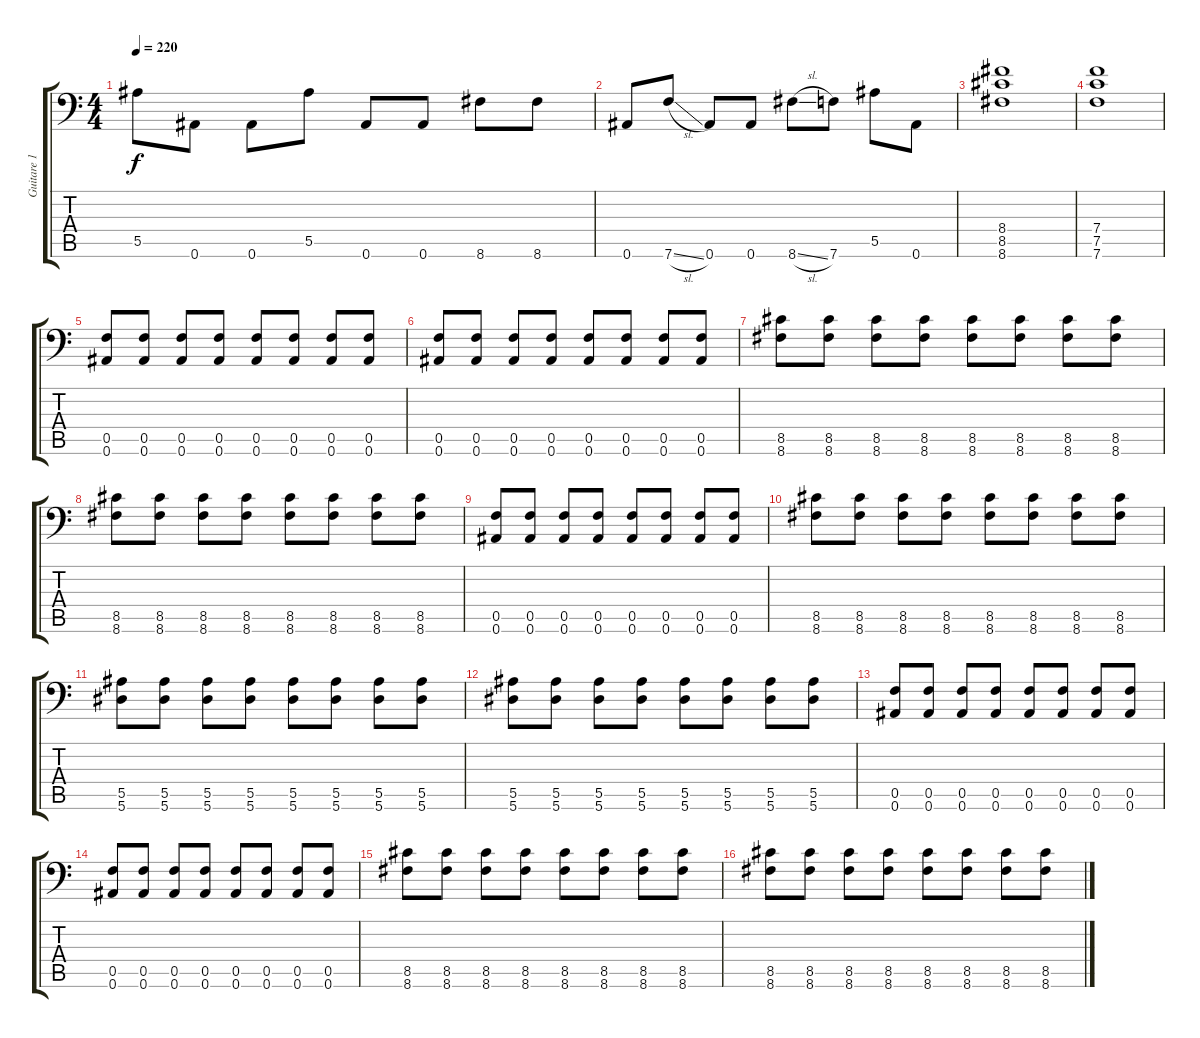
\track ("Guitare 1" "Guitare 1") {instrument distortionguitar}
\staff {score tabs}
\tuning (C4 G3 Eb3 Bb2 F2 Bb1) {hide}
\ts (4 4)
\tempo 220
\clef f4
\ks c
5.5.8{dy f} 0.6.8 0.6.8 5.5.8 0.6.8 0.6.8 8.6.8 8.6.8 |
0.6.8 7.6{sl}.8 0.6.8 0.6.8 8.6{sl}.8 7.6.8 5.5.8 0.6.8 |
(8.4 8.5 8.6).1 |
(7.4 7.5 7.6).1 |
(0.5 0.6).8 (0.5 0.6).8 (0.5 0.6).8 (0.5 0.6).8 (0.5 0.6).8 (0.5 0.6).8 (0.5 0.6).8 (0.5 0.6).8 |
(0.5 0.6).8 (0.5 0.6).8 (0.5 0.6).8 (0.5 0.6).8 (0.5 0.6).8 (0.5 0.6).8 (0.5 0.6).8 (0.5 0.6).8 |
(8.5 8.6).8 (8.5 8.6).8 (8.5 8.6).8 (8.5 8.6).8 (8.5 8.6).8 (8.5 8.6).8 (8.5 8.6).8 (8.5 8.6).8 |
(8.5 8.6).8 (8.5 8.6).8 (8.5 8.6).8 (8.5 8.6).8 (8.5 8.6).8 (8.5 8.6).8 (8.5 8.6).8 (8.5 8.6).8 |
(0.5 0.6).8 (0.5 0.6).8 (0.5 0.6).8 (0.5 0.6).8 (0.5 0.6).8 (0.5 0.6).8 (0.5 0.6).8 (0.5 0.6).8 |
(8.5 8.6).8 (8.5 8.6).8 (8.5 8.6).8 (8.5 8.6).8 (8.5 8.6).8 (8.5 8.6).8 (8.5 8.6).8 (8.5 8.6).8 |
(5.5 5.6).8 (5.5 5.6).8 (5.5 5.6).8 (5.5 5.6).8 (5.5 5.6).8 (5.5 5.6).8 (5.5 5.6).8 (5.5 5.6).8 |
(5.5 5.6).8 (5.5 5.6).8 (5.5 5.6).8 (5.5 5.6).8 (5.5 5.6).8 (5.5 5.6).8 (5.5 5.6).8 (5.5 5.6).8 |
(0.5 0.6).8 (0.5 0.6).8 (0.5 0.6).8 (0.5 0.6).8 (0.5 0.6).8 (0.5 0.6).8 (0.5 0.6).8 (0.5 0.6).8 |
(0.5 0.6).8 (0.5 0.6).8 (0.5 0.6).8 (0.5 0.6).8 (0.5 0.6).8 (0.5 0.6).8 (0.5 0.6).8 (0.5 0.6).8 |
(8.5 8.6).8 (8.5 8.6).8 (8.5 8.6).8 (8.5 8.6).8 (8.5 8.6).8 (8.5 8.6).8 (8.5 8.6).8 (8.5 8.6).8 |
(8.5 8.6).8 (8.5 8.6).8 (8.5 8.6).8 (8.5 8.6).8 (8.5 8.6).8 (8.5 8.6).8 (8.5 8.6).8 (8.5 8.6).8
